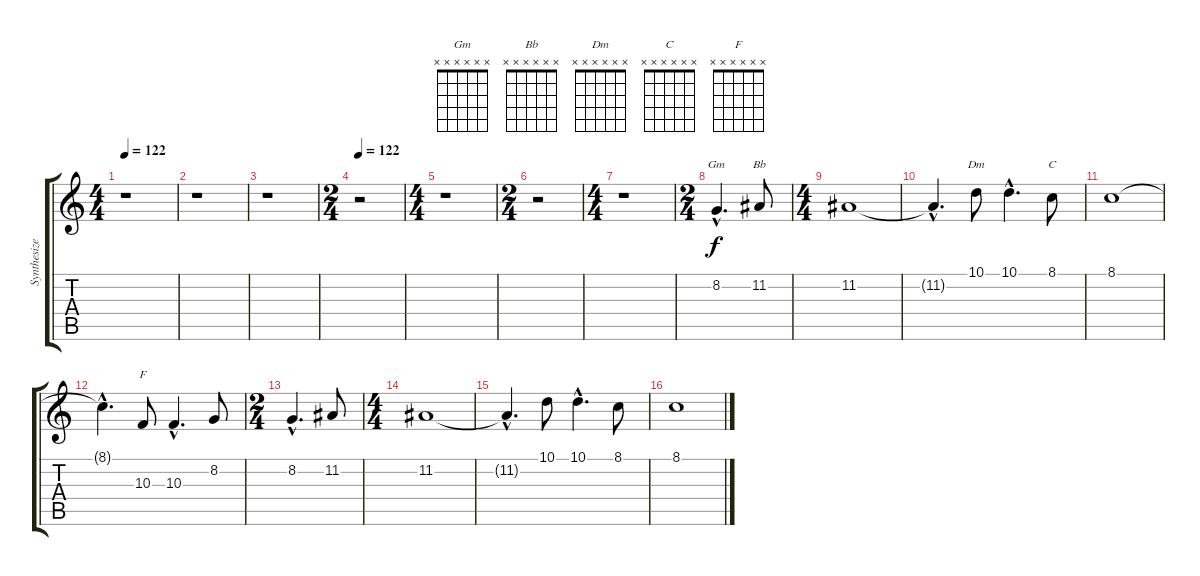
\track ("Synthesizer 2" "Synthesize") {instrument lead2sawtooth}
\staff {score tabs}
\tuning (E4 B3 G3 D3 A2 E2) {hide}
\chord ("Gm" x x x x x x) {firstfret 0}
\chord ("Bb" x x x x x x) {firstfret 0}
\chord ("Dm" x x x x x x) {firstfret 0}
\chord ("C" x x x x x x) {firstfret 0}
\chord ("F" x x x x x x) {firstfret 0}
\ts (4 4)
\tempo 122
\clef g2
\ks c
r.1{dy f} |
r.1 |
r.1 |
\ts (2 4)
\tempo 122
r.2 |
\ts (4 4)
r.1 |
\ts (2 4)
r.2 |
\ts (4 4)
r.1 |
\ts (2 4)
8.2{hac}.4{d ch "Gm"} 11.2.8{ch "Bb"} |
\ts (4 4)
11.2.1 |
11.2{hac t}.4{d} 10.1.8{ch "Dm"} 10.1{hac}.4{d} 8.1.8{ch "C"} |
8.1.1 |
8.1{hac t}.4{d} 10.3.8{ch "F"} 10.3{hac}.4{d} 8.2.8 |
\ts (2 4)
8.2{hac}.4{d} 11.2.8 |
\ts (4 4)
11.2.1 |
11.2{hac t}.4{d} 10.1.8 10.1{hac}.4{d} 8.1.8 |
8.1.1
